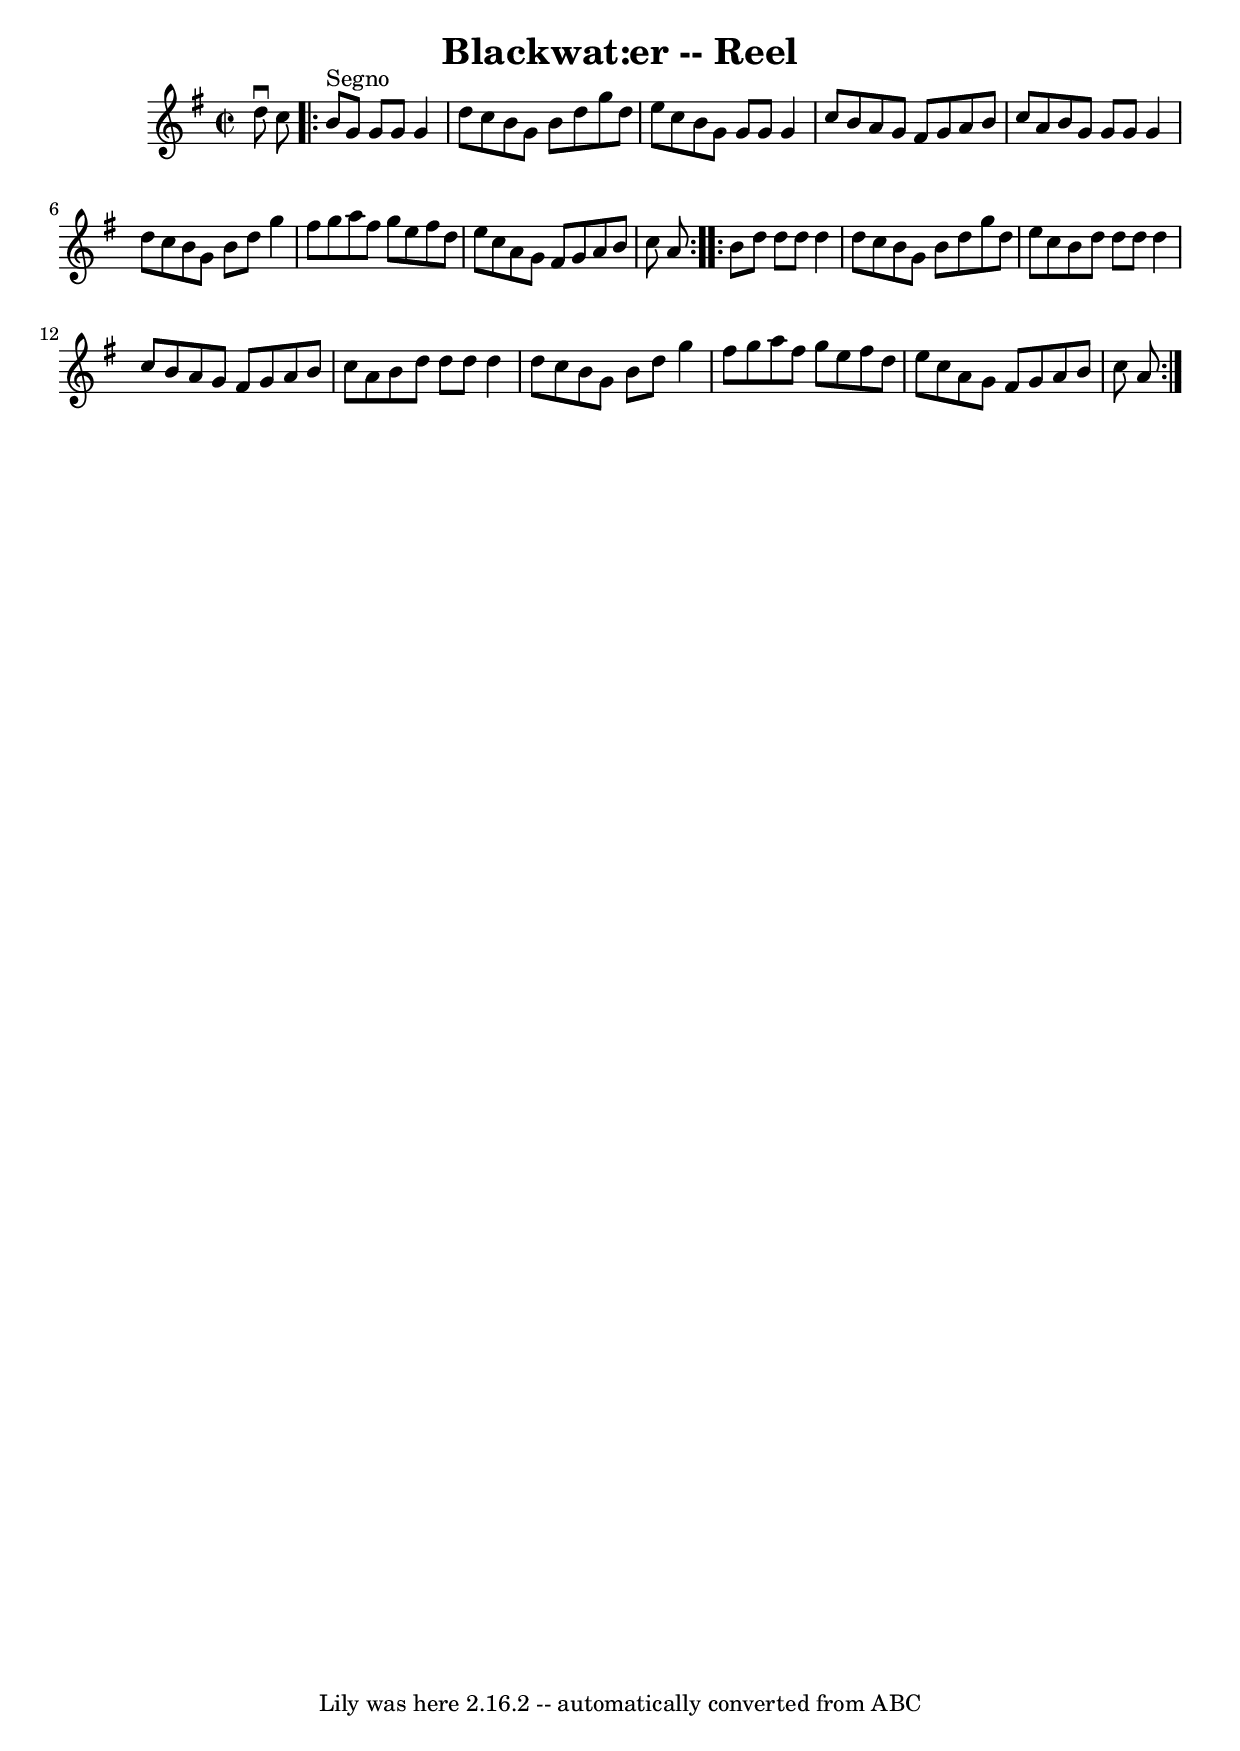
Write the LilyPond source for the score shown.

\version "2.7.40"
\include "Mammoth.ily"
\header {
	%% book = "Ryan's Mammoth Collection"
	crossRefNumber = "1"
	footnotes = ""
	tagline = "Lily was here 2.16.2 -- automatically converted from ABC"
	title = "Blackwat:er -- Reel"
}
voicedefault =  {


\override Staff.TimeSignature #'style = #'C
 \time 2/2 \key g \major d''8^\downbow c''8    \repeat volta 2 { b'8 
^"Segno" g'8 g'8 g'8 g'4 d''8 c''8  |
 b'8 g'8    
b'8 d''8 g''8 d''8 e''8 c''8  |
 b'8 g'8 g'8    
g'8 g'4 c''8 b'8  |
 a'8 g'8 fis'8 g'8 a'8 b'8  
 c''8 a'8  |
 b'8 g'8 g'8 g'8 g'4 d''8 c''8  
|
 b'8 g'8 b'8 d''8 g''4 fis''8 g''8  |
 a''8 
 fis''8 g''8 e''8 fis''8 d''8 e''8 c''8  |
 a'8    
g'8 fis'8 g'8 a'8 b'8 c''8 a'8  } \repeat volta 2 { b'8   
 d''8 d''8 d''8 d''4 d''8 c''8  |
 b'8 g'8 b'8    
d''8 g''8 d''8 e''8 c''8  |
 b'8 d''8 d''8 d''8    
d''4 c''8 b'8  |
 a'8 g'8 fis'8 g'8 a'8 b'8    
c''8 a'8  |
 b'8 d''8 d''8 d''8 d''4 d''8 c''8  
|
 b'8 g'8 b'8 d''8 g''4 fis''8 g''8  |
 a''8 
 fis''8 g''8 e''8 fis''8 d''8 e''8 c''8  |
 a'8    
g'8 fis'8 g'8 a'8 b'8 c''8 a'8    }   
}

\score{
    <<

	\context Staff="default"
	{
	    \voicedefault 
	}

    >>
	\layout {
	}
	\midi {}
}
